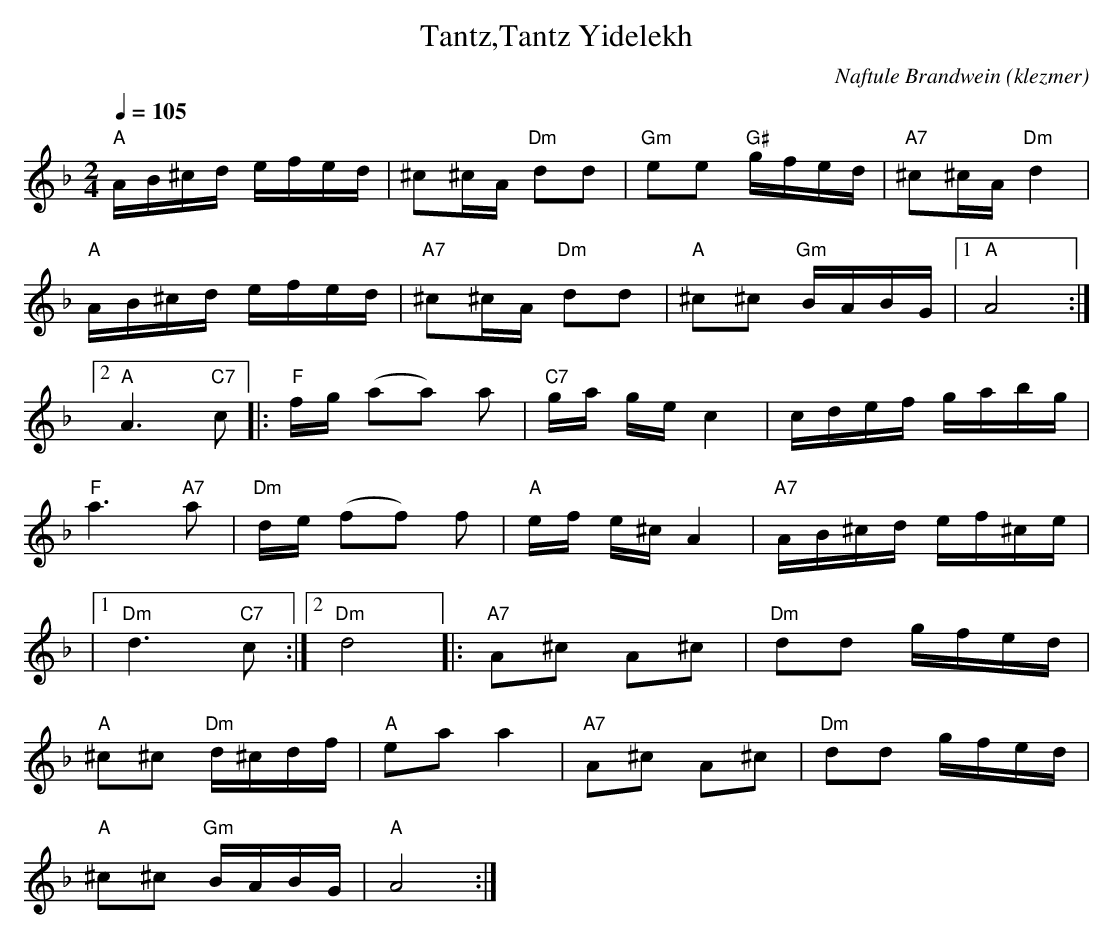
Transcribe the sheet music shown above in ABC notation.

X:1
T:Tantz,Tantz Yidelekh
O:klezmer
C:Naftule Brandwein
M:2/4
L:1/8
Q:1/4=105
K:Dm
V:1
"A" A/B/^c/d/ e/f/e/d/ |^c^c/A/ "Dm" dd |"Gm" ee "G#" g/f/e/d/ |"A7" ^c^c/A/ "Dm" d2 |
"A" A/B/^c/d/ e/f/e/d/ |"A7" ^c^c/A/ "Dm" dd |"A" ^c^c "Gm" B/A/B/G/ |1 "A" A4 :|2
"A" A3 "C7" c|| |:"F" f/g/ (aa) a|"C7" g/a/ g/e/c2 |c/d/e/f/ g/a/b/g/ |
"F" a3 "A7" a|"Dm" d/e/ (ff) f|"A" e/f/ e/^c/A2 |"A7" A/B/^c/d/ e/f/^c/e/ |
|1 "Dm" d3 "C7" c:|2 "Dm" d4 ||  |:"A7" A^c A^c |"Dm" dd g/f/e/d/ |
"A" ^c^c "Dm" d/^c/d/f/ |"A" ea a2  |"A7" A^c A^c |"Dm" dd g/f/e/d/ |
"A" ^c^c "Gm" B/A/B/G/ |"A" A4 :|
